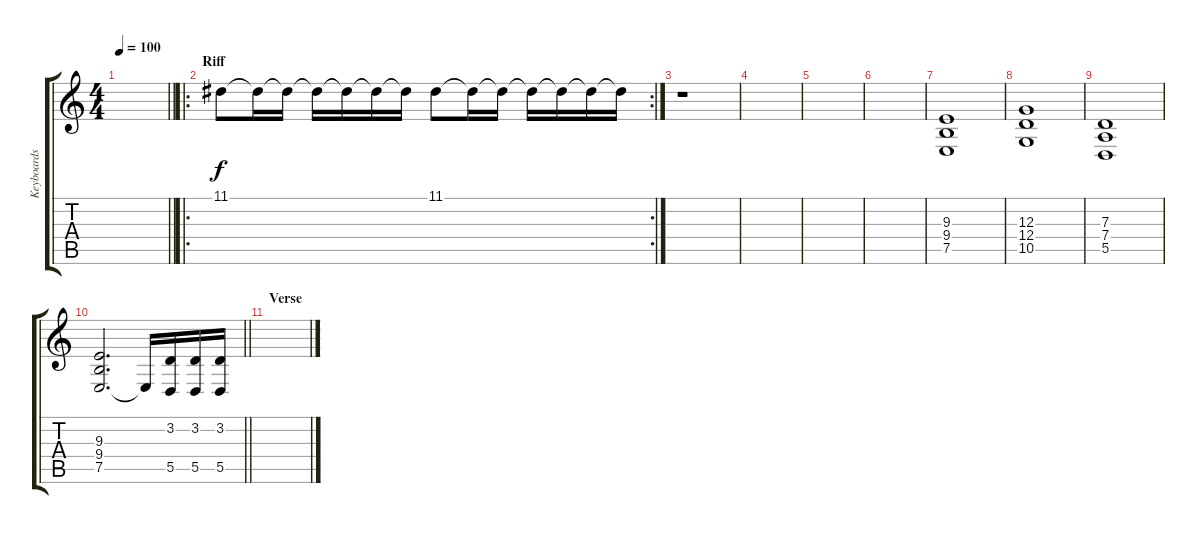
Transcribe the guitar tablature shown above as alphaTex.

\track ("Keyboards" "Keyboards") {instrument choiraahs}
\staff {score tabs}
\tuning (E4 B3 G3 D3 A2 E2) {hide}
\ts (4 4)
\tempo 100
\clef g2
\barLineRight lightlight
\ks c
|
\ro
\rc 2
\section ("" "Riff")
11.1.8{volume 16 balance 0 instrument seashore} 11.1{t}.16{volume 14 balance 2} 11.1{t}.16{volume 13 balance 4} 11.1{t}.16{volume 11 balance 6 instrument lead1square} 11.1{t}.16{volume 9 balance 8} 11.1{t}.16{volume 7 balance 11} 11.1{t}.16{volume 5 balance 12 instrument lead1square} 11.1.8{volume 16 balance 0 instrument seashore} 11.1{t}.16{volume 14 balance 2} 11.1{t}.16{volume 12 balance 4} 11.1{t}.16{volume 10 balance 6} 11.1{t}.16{volume 8 balance 8} 11.1{t}.16{volume 7 balance 9} 11.1{t}.16{volume 5 balance 11} |
r.1 |
|
|
|
(9.3 9.4 7.5).1{instrument choiraahs} |
(12.3 12.4 10.5).1 |
(7.3 7.4 5.5).1 |
\barLineRight lightlight
(9.3 9.4 7.5).2{d} 7.5{t}.16 (3.2 5.5).16{instrument harpsichord} (3.2 5.5).16 (3.2 5.5).16 |
\section ("" "Verse")
